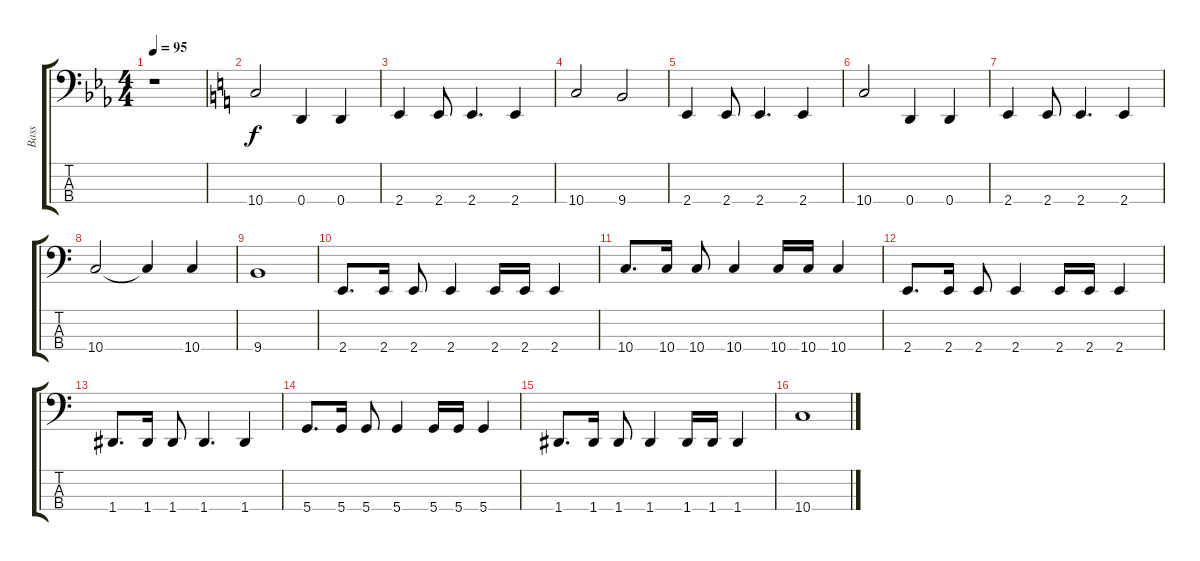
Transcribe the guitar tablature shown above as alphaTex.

\track ("Bass" "Bass") {instrument electricbassfinger}
\staff {score tabs}
\tuning (G2 D2 A1 D1) {hide}
\ts (4 4)
\tempo 95
\clef f4
\ks eb
r.1{dy f} |
\ks c
10.4.2 0.4.4 0.4.4 |
2.4.4 2.4.8 2.4.4{d} 2.4.4 |
10.4.2 9.4.2 |
2.4.4 2.4.8 2.4.4{d} 2.4.4 |
10.4.2 0.4.4 0.4.4 |
2.4.4 2.4.8 2.4.4{d} 2.4.4 |
10.4.2 10.4{t}.4 10.4.4 |
9.4.1 |
2.4.8{d} 2.4.16 2.4.8 2.4.4 2.4.16 2.4.16 2.4.4 |
10.4.8{d} 10.4.16 10.4.8 10.4.4 10.4.16 10.4.16 10.4.4 |
2.4.8{d} 2.4.16 2.4.8 2.4.4 2.4.16 2.4.16 2.4.4 |
1.4.8{d} 1.4.16 1.4.8 1.4.4{d} 1.4.4 |
5.4.8{d} 5.4.16 5.4.8 5.4.4 5.4.16 5.4.16 5.4.4 |
1.4.8{d} 1.4.16 1.4.8 1.4.4 1.4.16 1.4.16 1.4.4 |
10.4.1
